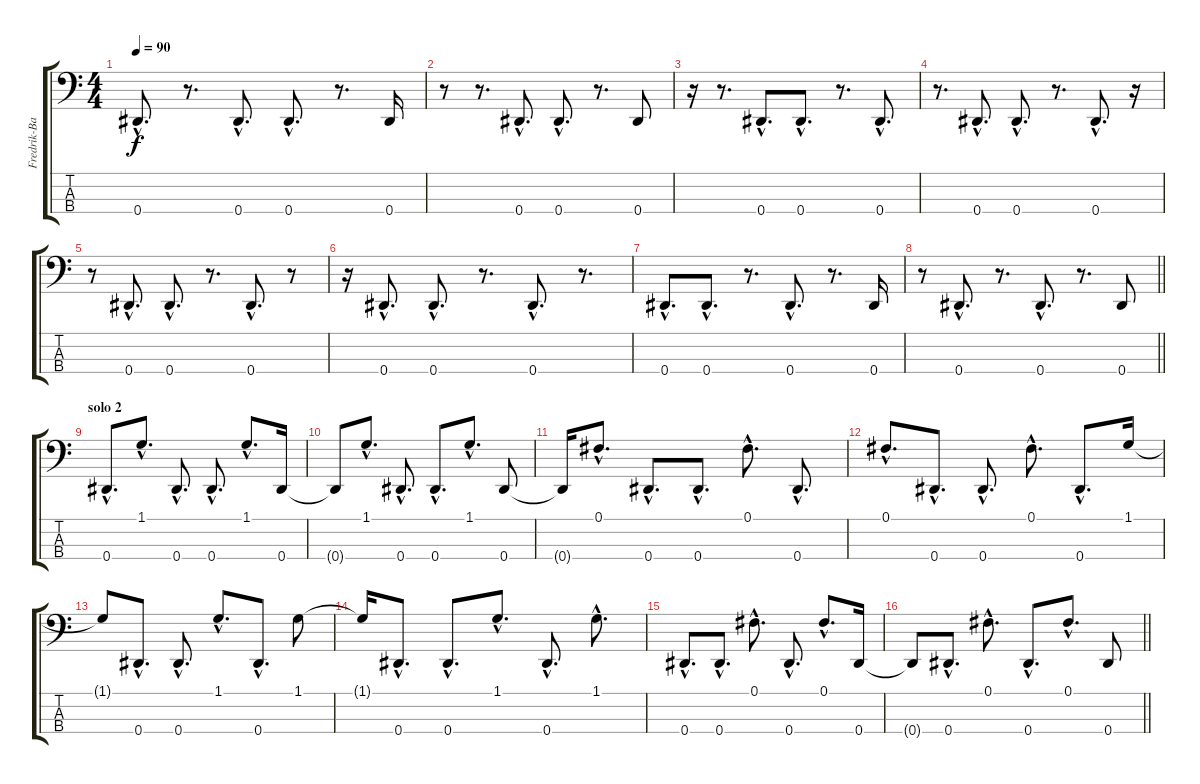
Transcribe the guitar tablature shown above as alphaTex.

\track ("Fredrik-Bass" "Fredrik-Ba") {instrument electricbasspick}
\staff {score tabs}
\tuning (Gb2 Db2 Ab1 Eb1) {hide}
\ts (4 4)
\section ("" "")
\tempo 90
\clef f4
\ks c
0.4{hac}.8{d dy f} r.8{d} 0.4{hac}.8{d} 0.4{hac}.8{d} r.8{d} 0.4.16 |
r.8 r.8{d} 0.4{hac}.8{d} 0.4{hac}.8{d} r.8{d} 0.4.8 |
r.16 r.8{d} 0.4{hac}.8{d} 0.4{hac}.8{d} r.8{d} 0.4{hac}.8{d} |
r.8{d} 0.4{hac}.8{d} 0.4{hac}.8{d} r.8{d} 0.4{hac}.8{d} r.16 |
r.8 0.4{hac}.8{d} 0.4{hac}.8{d} r.8{d} 0.4{hac}.8{d} r.8 |
r.16 0.4{hac}.8{d} 0.4{hac}.8{d} r.8{d} 0.4{hac}.8{d} r.8{d} |
0.4{hac}.8{d} 0.4{hac}.8{d} r.8{d} 0.4{hac}.8{d} r.8{d} 0.4.16 |
\barLineRight lightlight
r.8 0.4{hac}.8{d} r.8{d} 0.4{hac}.8{d} r.8{d} 0.4.8 |
\section ("" "solo 2")
0.4{hac}.8{d} 1.1{hac}.8{d} 0.4{hac}.8{d} 0.4{hac}.8{d} 1.1{hac}.8{d} 0.4.16 |
0.4{t}.8 1.1{hac}.8{d} 0.4{hac}.8{d} 0.4{hac}.8{d} 1.1{hac}.8{d} 0.4.8 |
0.4{t}.16 0.1{hac}.8{d} 0.4{hac}.8{d} 0.4{hac}.8{d} 0.1{hac}.8{d} 0.4{hac}.8{d} |
0.1{hac}.8{d} 0.4{hac}.8{d} 0.4{hac}.8{d} 0.1{hac}.8{d} 0.4{hac}.8{d} 1.1.16 |
1.1{t}.8 0.4{hac}.8{d} 0.4{hac}.8{d} 1.1{hac}.8{d} 0.4{hac}.8{d} 1.1.8 |
1.1{t}.16 0.4{hac}.8{d} 0.4{hac}.8{d} 1.1{hac}.8{d} 0.4{hac}.8{d} 1.1{hac}.8{d} |
0.4{hac}.8{d} 0.4{hac}.8{d} 0.1{hac}.8{d} 0.4{hac}.8{d} 0.1{hac}.8{d} 0.4.16 |
\barLineRight lightlight
0.4{t}.8 0.4{hac}.8{d} 0.1{hac}.8{d} 0.4{hac}.8{d} 0.1{hac}.8{d} 0.4.8
